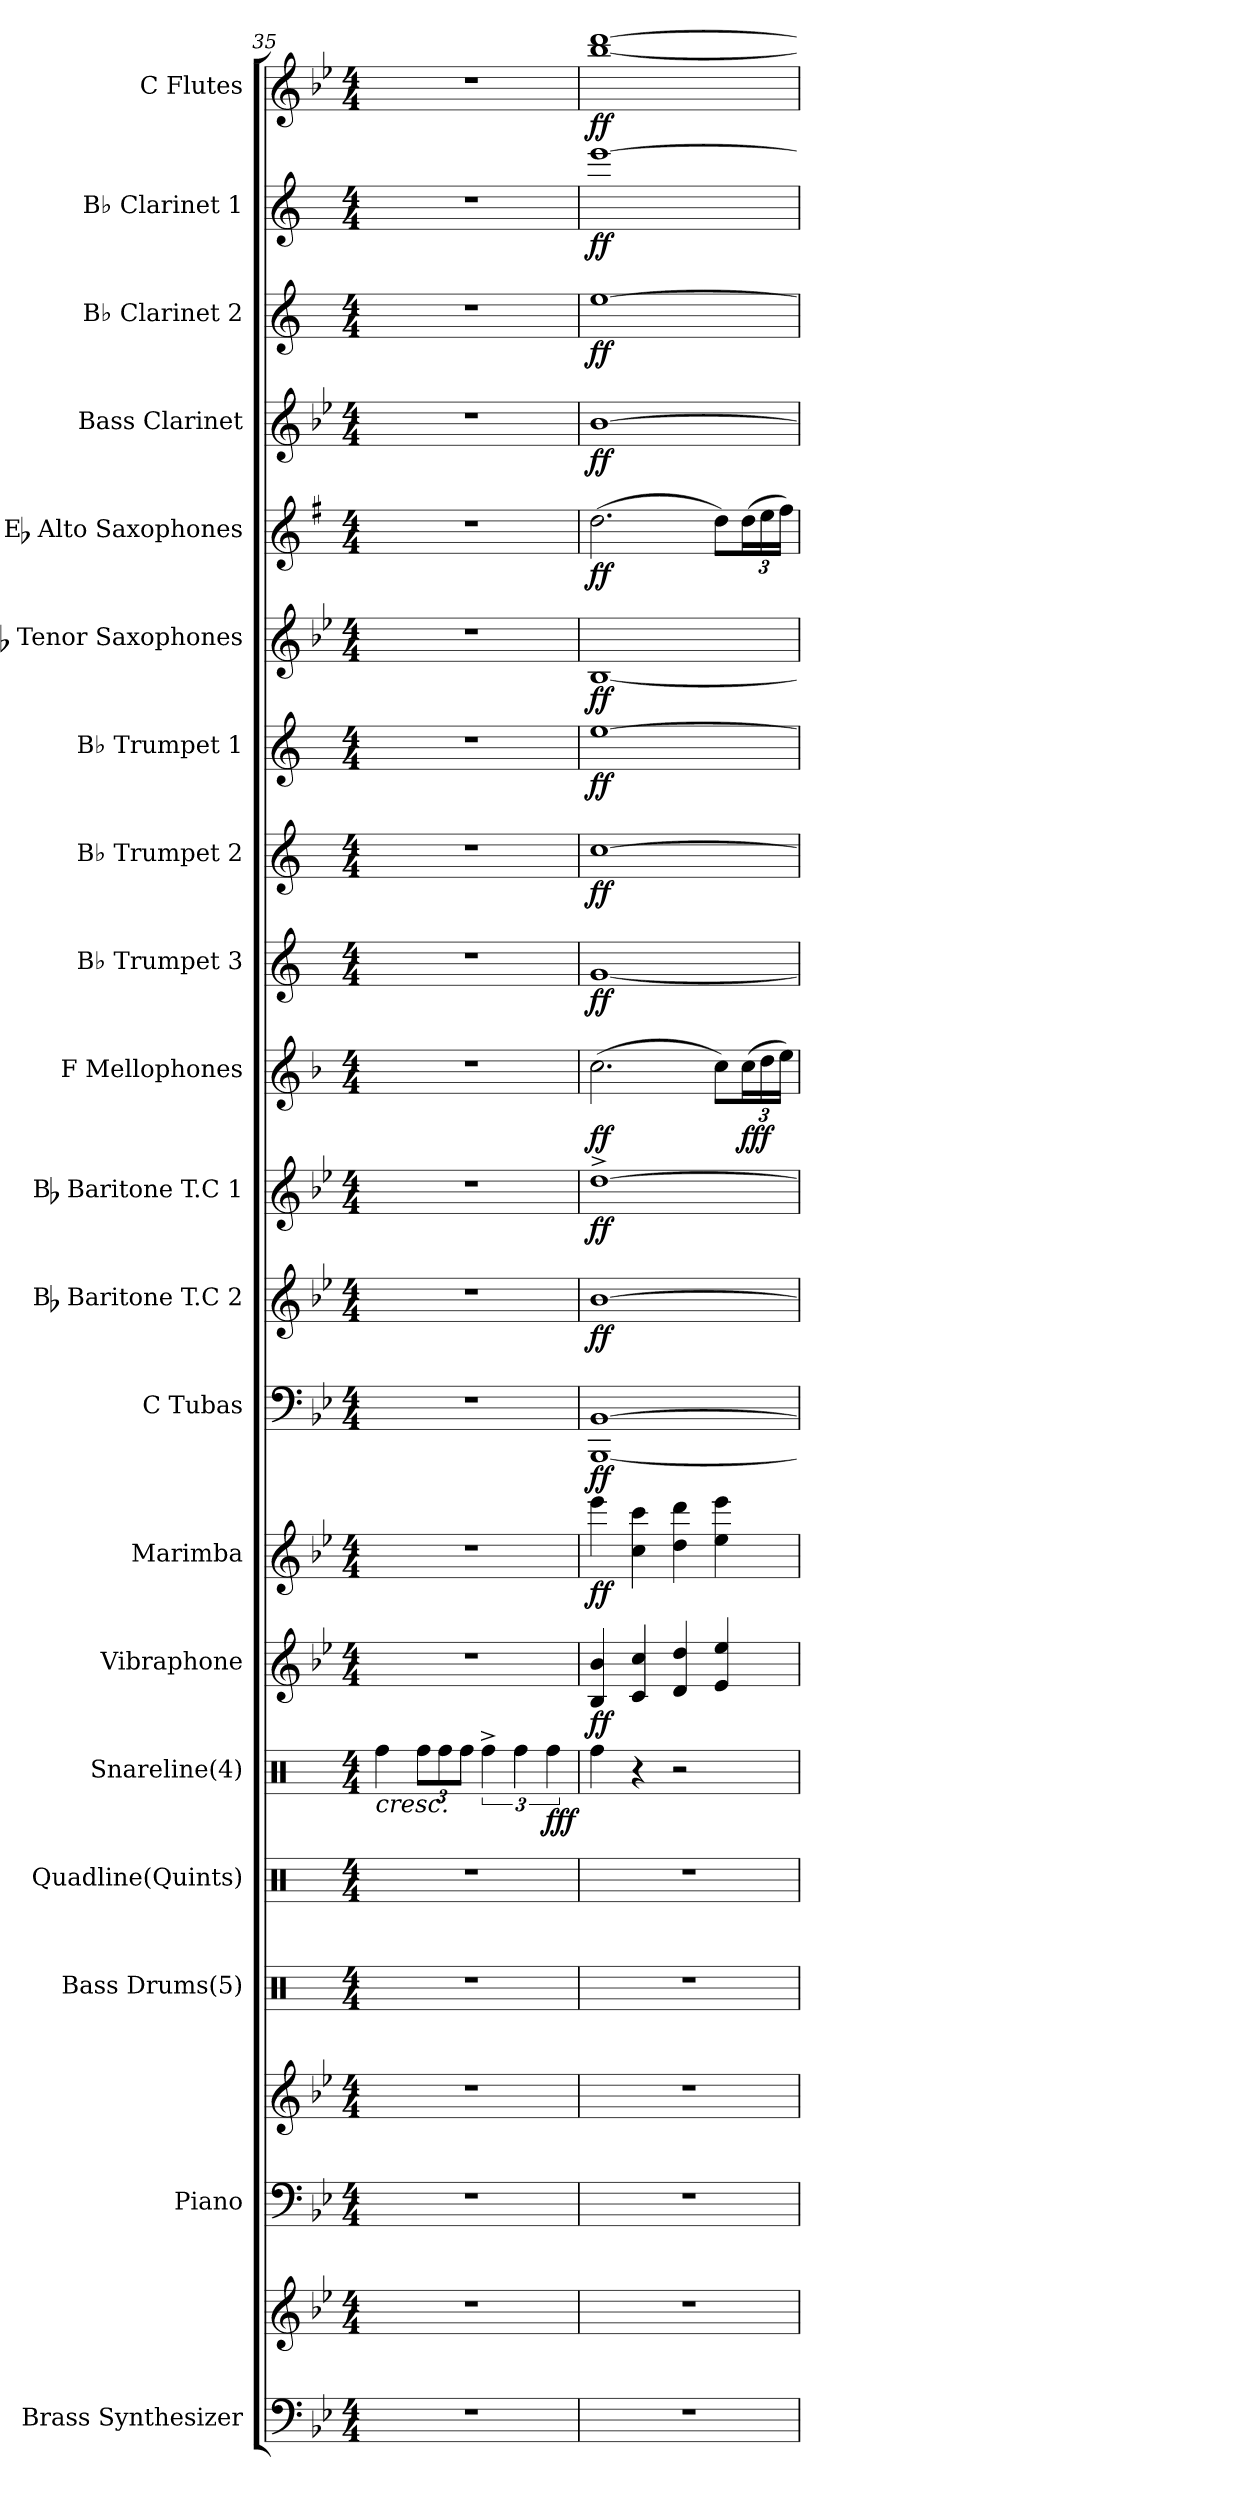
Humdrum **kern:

**kern	**kern	**kern	**kern	**kern	**kern	**kern	**dynam	**kern	**dynam	**kern	**dynam	**kern	**dynam	**kern	**dynam	**kern	**dynam	**kern	**dynam	**kern	**dynam	**kern	**dynam	**kern	**dynam	**kern	**dynam	**kern	**dynam	**kern	**dynam	**kern	**dynam	**kern	**dynam	**kern	**dynam
*part20	*part20	*part19	*part19	*part18	*part17	*part16	*part16	*part15	*part15	*part14	*part14	*part13	*part13	*part12	*part12	*part11	*part11	*part10	*part10	*part9	*part9	*part8	*part8	*part7	*part7	*part6	*part6	*part5	*part5	*part4	*part4	*part3	*part3	*part2	*part2	*part1	*part1
*staff22	*staff21	*staff20	*staff19	*staff18	*staff17	*staff16	*staff16	*staff15	*staff15	*staff14	*staff14	*staff13	*staff13	*staff12	*staff12	*staff11	*staff11	*staff10	*staff10	*staff9	*staff9	*staff8	*staff8	*staff7	*staff7	*staff6	*staff6	*staff5	*staff5	*staff4	*staff4	*staff3	*staff3	*staff2	*staff2	*staff1	*staff1
*I"Brass Synthesizer	*	*I"Piano	*	*I"Bass Drums(5)	*I"Quadline(Quints)	*I"Snareline(4)	*	*I"Vibraphone	*	*I"Marimba	*	*I"C Tubas	*	*I"Bb Baritone T.C 2	*	*I"Bb Baritone T.C 1	*	*I"F Mellophones	*	*I"B♭ Trumpet 3	*	*I"B♭ Trumpet 2	*	*I"B♭ Trumpet 1	*	*I"Bb Tenor Saxophones	*	*I"Eb Alto Saxophones	*	*I"Bass Clarinet	*	*I"B♭ Clarinet 2	*	*I"B♭ Clarinet 1	*	*I"C Flutes	*
*I'Synth.	*	*I'Pno.	*	*I'BD	*	*	*	*	*	*I'Marimba	*	*I'Tubas	*	*I'Baritone T.C 2	*	*I'Baritone T.C 1	*	*I'Mello	*	*I'B♭ Tpt. 3	*	*I'B♭ Tpt. 2	*	*I'B♭ Tpt. 1	*	*I'Tenor Saxes	*	*I'Alto Saxes	*	*I'B. Cl.	*	*I'B♭ Cl. 2	*	*I'B♭ Cl. 1	*	*I'Flutes	*
*clefF4	*clefG2	*clefF4	*clefG2	*clefX	*clefX	*clefX	*	*clefG2	*	*clefG2	*	*clefF4	*	*clefG2	*	*clefG2	*	*clefG2	*	*clefG2	*	*clefG2	*	*clefG2	*	*clefG2	*	*clefG2	*	*clefG2	*	*clefG2	*	*clefG2	*	*clefG2	*
*	*	*	*	*	*	*	*	*	*	*	*	*	*	*ITrd8c14	*	*ITrd8c14	*	*ITrd4c7	*	*ITrd1c2	*	*ITrd1c2	*	*ITrd1c2	*	*ITrd8c14	*	*ITrd5c9	*	*ITrd8c14	*	*ITrd1c2	*	*ITrd1c2	*	*	*
*k[b-e-]	*k[b-e-]	*k[b-e-]	*k[b-e-]	*k[]	*k[]	*k[]	*	*k[b-e-]	*	*k[b-e-]	*	*k[b-e-]	*	*k[b-e-]	*	*k[b-e-]	*	*k[b-e-]	*	*k[b-e-]	*	*k[b-e-]	*	*k[b-e-]	*	*k[b-e-]	*	*k[b-e-]	*	*k[b-e-]	*	*k[b-e-]	*	*k[b-e-]	*	*k[b-e-]	*
*M4/4	*M4/4	*M4/4	*M4/4	*M4/4	*M4/4	*M4/4	*	*M4/4	*	*M4/4	*	*M4/4	*	*M4/4	*	*M4/4	*	*M4/4	*	*M4/4	*	*M4/4	*	*M4/4	*	*M4/4	*	*M4/4	*	*M4/4	*	*M4/4	*	*M4/4	*	*M4/4	*
=35	=35	=35	=35	=35	=35	=35	=35	=35	=35	=35	=35	=35	=35	=35	=35	=35	=35	=35	=35	=35	=35	=35	=35	=35	=35	=35	=35	=35	=35	=35	=35	=35	=35	=35	=35	=35	=35
!	!	!	!	!	!	!	!LO:HP:b	!	!	!	!	!	!	!	!	!	!	!	!	!	!	!	!	!	!	!	!	!	!	!	!	!	!	!	!	!	!
1r	1r	1r	1r	1r	1r	4Rff\	<	1r	.	1r	.	1r	.	1r	.	1r	.	1r	.	1r	.	1r	.	1r	.	1r	.	1r	.	1r	.	1r	.	1r	.	1r	.
*	*	*	*	*	*	*Xbrackettup	*	*	*	*	*	*	*	*	*	*	*	*	*	*	*	*	*	*	*	*	*	*	*	*	*	*	*	*	*	*	*
.	.	.	.	.	.	12Rff\L	.	.	.	.	.	.	.	.	.	.	.	.	.	.	.	.	.	.	.	.	.	.	.	.	.	.	.	.	.	.	.
.	.	.	.	.	.	12Rff\	.	.	.	.	.	.	.	.	.	.	.	.	.	.	.	.	.	.	.	.	.	.	.	.	.	.	.	.	.	.	.
.	.	.	.	.	.	12Rff\J	.	.	.	.	.	.	.	.	.	.	.	.	.	.	.	.	.	.	.	.	.	.	.	.	.	.	.	.	.	.	.
*	*	*	*	*	*	*brackettup	*	*	*	*	*	*	*	*	*	*	*	*	*	*	*	*	*	*	*	*	*	*	*	*	*	*	*	*	*	*	*
.	.	.	.	.	.	6Rff^\	.	.	.	.	.	.	.	.	.	.	.	.	.	.	.	.	.	.	.	.	.	.	.	.	.	.	.	.	.	.	.
.	.	.	.	.	.	6Rff\	.	.	.	.	.	.	.	.	.	.	.	.	.	.	.	.	.	.	.	.	.	.	.	.	.	.	.	.	.	.	.
!	!	!	!	!	!	!	!LO:DY:b	!	!	!	!	!	!	!	!	!	!	!	!	!	!	!	!	!	!	!	!	!	!	!	!	!	!	!	!	!	!
.	.	.	.	.	.	6Rff\	fff	.	.	.	.	.	.	.	.	.	.	.	.	.	.	.	.	.	.	.	.	.	.	.	.	.	.	.	.	.	.
.	.	.	.	.	.	.	[	.	.	.	.	.	.	.	.	.	.	.	.	.	.	.	.	.	.	.	.	.	.	.	.	.	.	.	.	.	.
=36	=36	=36	=36	=36	=36	=36	=36	=36	=36	=36	=36	=36	=36	=36	=36	=36	=36	=36	=36	=36	=36	=36	=36	=36	=36	=36	=36	=36	=36	=36	=36	=36	=36	=36	=36	=36	=36
!	!	!	!	!	!	!	!LO:DY:b	!	!LO:DY:b	!	!LO:DY:b	!	!LO:DY:b	!	!LO:DY:b	!	!LO:DY:b	!	!LO:DY:b	!	!LO:DY:b	!	!LO:DY:b	!	!LO:DY:b	!	!LO:DY:b	!	!LO:DY:b	!	!LO:DY:b	!	!LO:DY:b	!	!LO:DY:b	!	!LO:DY:b
1r	1r	1r	1r	1r	1r	4Rff\	other-dynamics	4B-/ 4b-/	ff	4eee-\	ff	[1BBB- [1BB-	ff	[1B-	ff	[1d^	ff	(2.f\	ff	[1f	ff	[1b-	ff	[1dd	ff	[1BB-	ff	(2.f\	ff	[1B-	ff	[1dd	ff	[1ddd	ff	[1bb- [1ddd	ff
.	.	.	.	.	.	4r	.	4c/ 4cc/	.	4cc\ 4ccc\	.	.	.	.	.	.	.	.	.	.	.	.	.	.	.	.	.	.	.	.	.	.	.	.	.	.	.
.	.	.	.	.	.	2r	.	4d/ 4dd/	.	4dd\ 4ddd\	.	.	.	.	.	.	.	.	.	.	.	.	.	.	.	.	.	.	.	.	.	.	.	.	.	.	.
.	.	.	.	.	.	.	.	4e-/ 4ee-/	.	4ee-\ 4eee-\	.	.	.	.	.	.	.	8f\L)	.	.	.	.	.	.	.	.	.	8f\L)	.	.	.	.	.	.	.	.	.
*	*	*	*	*	*	*	*	*	*	*	*	*	*	*	*	*	*	*Xbrackettup	*	*	*	*	*	*	*	*	*	*Xbrackettup	*	*	*	*	*	*	*	*	*
!	!	!	!	!	!	!	!	!	!	!	!	!	!	!	!	!	!	!	!LO:DY:b	!	!	!	!	!	!	!	!	!	!	!	!	!	!	!	!	!	!
.	.	.	.	.	.	.	.	.	.	.	.	.	.	.	.	.	.	(24f\L	fff	.	.	.	.	.	.	.	.	(24f\L	.	.	.	.	.	.	.	.	.
.	.	.	.	.	.	.	.	.	.	.	.	.	.	.	.	.	.	24g\	.	.	.	.	.	.	.	.	.	24g\	.	.	.	.	.	.	.	.	.
.	.	.	.	.	.	.	.	.	.	.	.	.	.	.	.	.	.	24a\JJ)	.	.	.	.	.	.	.	.	.	24a\JJ)	.	.	.	.	.	.	.	.	.
=	=	=	=	=	=	=	=	=	=	=	=	=	=	=	=	=	=	=	=	=	=	=	=	=	=	=	=	=	=	=	=	=	=	=	=	=	=
*-	*-	*-	*-	*-	*-	*-	*-	*-	*-	*-	*-	*-	*-	*-	*-	*-	*-	*-	*-	*-	*-	*-	*-	*-	*-	*-	*-	*-	*-	*-	*-	*-	*-	*-	*-	*-	*-
